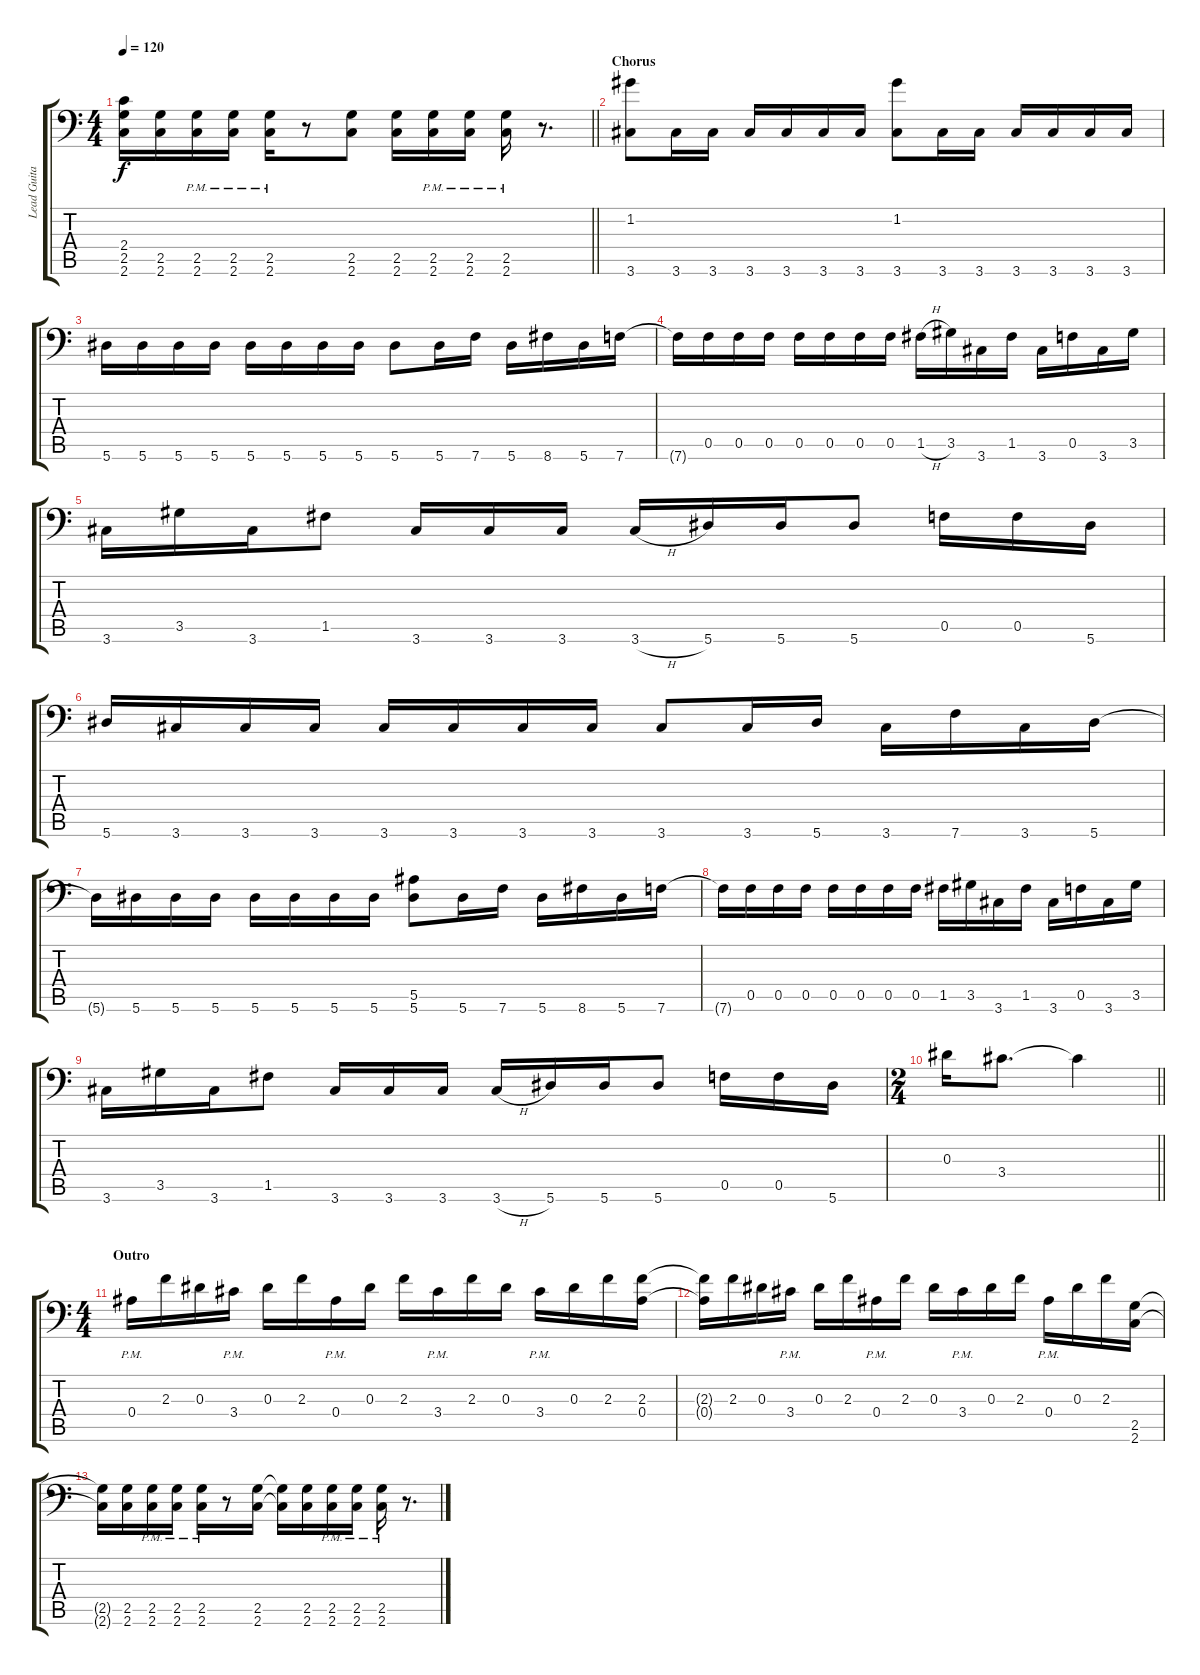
\track ("Lead Guitar" "Lead Guita") {instrument distortionguitar}
\staff {score tabs}
\tuning (C4 G3 Eb3 Bb2 F2 Bb1) {hide}
\ts (4 4)
\tempo 120
\clef f4
\barLineRight lightlight
\ks c
(2.4{t} 2.5{t} 2.6{t}).16{dy f} (2.5 2.6).16 (2.5{pm} 2.6{pm}).16 (2.5{pm} 2.6{pm}).16 (2.5{pm} 2.6{pm}).16 r.8 (2.5 2.6).8 (2.5 2.6).16 (2.5{pm} 2.6{pm}).16 (2.5{pm} 2.6{pm}).16 (2.5{pm} 2.6{pm}).16 r.8{d} |
\section ("" "Chorus")
(1.2 3.6).8 3.6.16 3.6.16 3.6.16 3.6.16 3.6.16 3.6.16 (1.2 3.6).8 3.6.16 3.6.16 3.6.16 3.6.16 3.6.16 3.6.16 |
5.6.16 5.6.16 5.6.16 5.6.16 5.6.16 5.6.16 5.6.16 5.6.16 5.6.8 5.6.16 7.6.16 5.6.16 8.6.16 5.6.16 7.6.16 |
7.6{t}.16 0.5.16 0.5.16 0.5.16 0.5.16 0.5.16 0.5.16 0.5.16 1.5{h}.16 3.5.16 3.6.16 1.5.16 3.6.16 0.5.16 3.6.16 3.5.16 |
3.6.16 3.5.16 3.6.16 1.5.8 3.6.16 3.6.16 3.6.16 3.6{h}.16 5.6.16 5.6.16 5.6.8 0.5.16 0.5.16 5.6.16 |
5.6.16 3.6.16 3.6.16 3.6.16 3.6.16 3.6.16 3.6.16 3.6.16 3.6.8 3.6.16 5.6.16 3.6.16 7.6.16 3.6.16 5.6.16 |
5.6{t}.16 5.6.16 5.6.16 5.6.16 5.6.16 5.6.16 5.6.16 5.6.16 (5.5 5.6).8 5.6.16 7.6.16 5.6.16 8.6.16 5.6.16 7.6.16 |
7.6{t}.16 0.5.16 0.5.16 0.5.16 0.5.16 0.5.16 0.5.16 0.5.16 1.5.16 3.5.16 3.6.16 1.5.16 3.6.16 0.5.16 3.6.16 3.5.16 |
3.6.16 3.5.16 3.6.16 1.5.8 3.6.16 3.6.16 3.6.16 3.6{h}.16 5.6.16 5.6.16 5.6.8 0.5.16 0.5.16 5.6.16 |
\ts (2 4)
\barLineRight lightlight
0.3.16 3.4.8{d} 3.4{t}.4 |
\ts (4 4)
\section ("" "Outro")
0.4{pm}.16 2.3.16 0.3.16 3.4{pm}.16 0.3.16 2.3.16 0.4{pm}.16 0.3.16 2.3.16 3.4{pm}.16 2.3.16 0.3.16 3.4{pm}.16 0.3.16 2.3.16 (2.3 0.4).16 |
(2.3{t} 0.4{t}).16 2.3.16 0.3.16 3.4{pm}.16 0.3.16 2.3.16 0.4{pm}.16 2.3.16 0.3.16 3.4{pm}.16 0.3.16 2.3.16 0.4{pm}.16 0.3.16 2.3.16 (2.5 2.6).16 |
(2.5{t} 2.6{t}).16 (2.5 2.6).16 (2.5{pm} 2.6{pm}).16 (2.5{pm} 2.6{pm}).16 (2.5{pm} 2.6{pm}).16 r.8 (2.5 2.6).16 (2.5{t} 2.6{t}).16 (2.5 2.6).16 (2.5{pm} 2.6{pm}).16 (2.5{pm} 2.6{pm}).16 (2.5{pm} 2.6{pm}).16 r.8{d}
